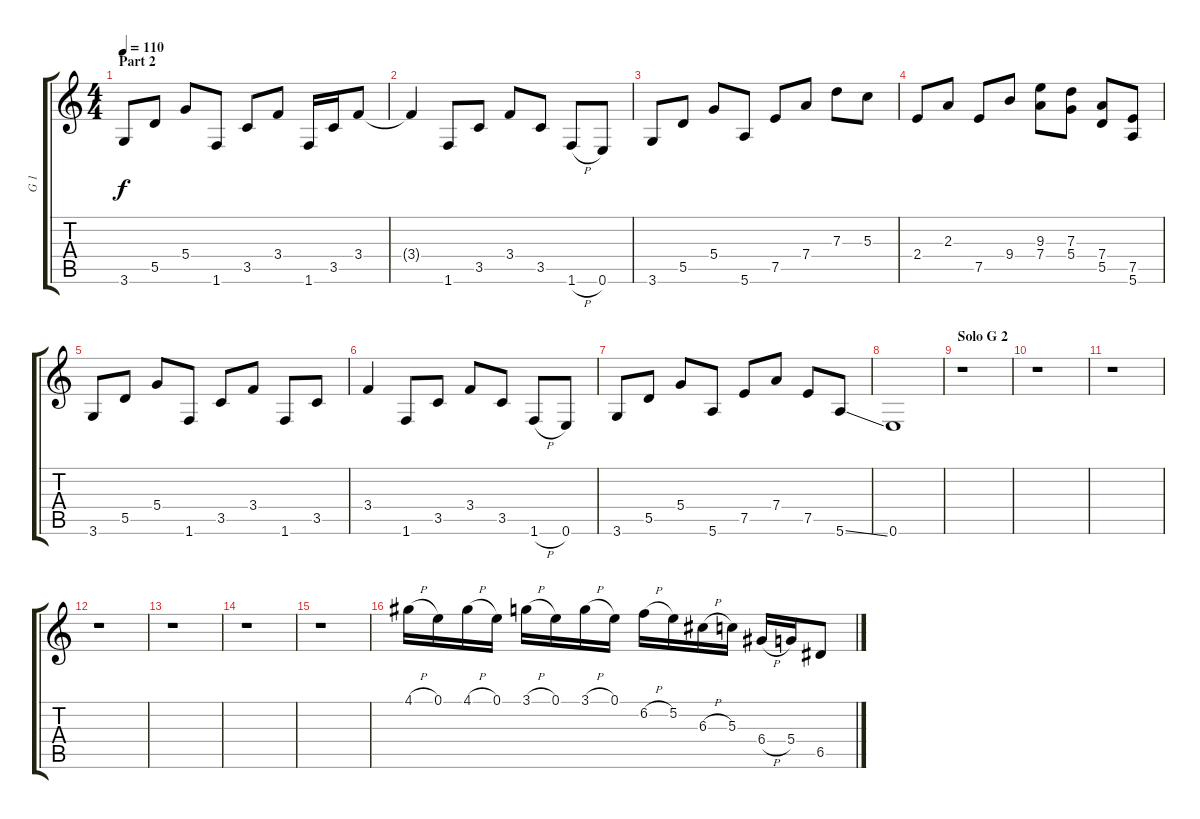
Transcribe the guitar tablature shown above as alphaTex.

\track ("G 1" "G 1") {instrument acousticguitarsteel}
\staff {score tabs}
\tuning (E4 B3 G3 D3 A2 E2) {hide}
\ts (4 4)
\section ("" "Part 2")
\tempo 110
\clef g2
\ks c
3.6.8{dy f} 5.5.8 5.4.8 1.6.8 3.5.8 3.4.8 1.6.16 3.5.16 3.4.8 |
3.4{t}.4 1.6.8 3.5.8 3.4.8 3.5.8 1.6{h}.8 0.6.8 |
3.6.8 5.5.8 5.4.8 5.6.8 7.5.8 7.4.8 7.3.8 5.3.8 |
2.4.8 2.3.8 7.5.8 9.4.8 (9.3 7.4).8 (7.3 5.4).8 (7.4 5.5).8 (7.5 5.6).8 |
3.6.8 5.5.8 5.4.8 1.6.8 3.5.8 3.4.8 1.6.8 3.5.8 |
3.4.4 1.6.8 3.5.8 3.4.8 3.5.8 1.6{h}.8 0.6.8 |
3.6.8 5.5.8 5.4.8 5.6.8 7.5.8 7.4.8 7.5.8 5.6{ss}.8 |
0.6.1 |
\section ("" "Solo G 2")
r.1 |
r.1 |
r.1 |
r.1 |
r.1 |
r.1 |
r.1 |
4.1{h}.16 0.1.16 4.1{h}.16 0.1.16 3.1{h}.16 0.1.16 3.1{h}.16 0.1.16 6.2{h}.16 5.2.16 6.3{h}.16 5.3.16 6.4{h}.16 5.4.16 6.5.8
